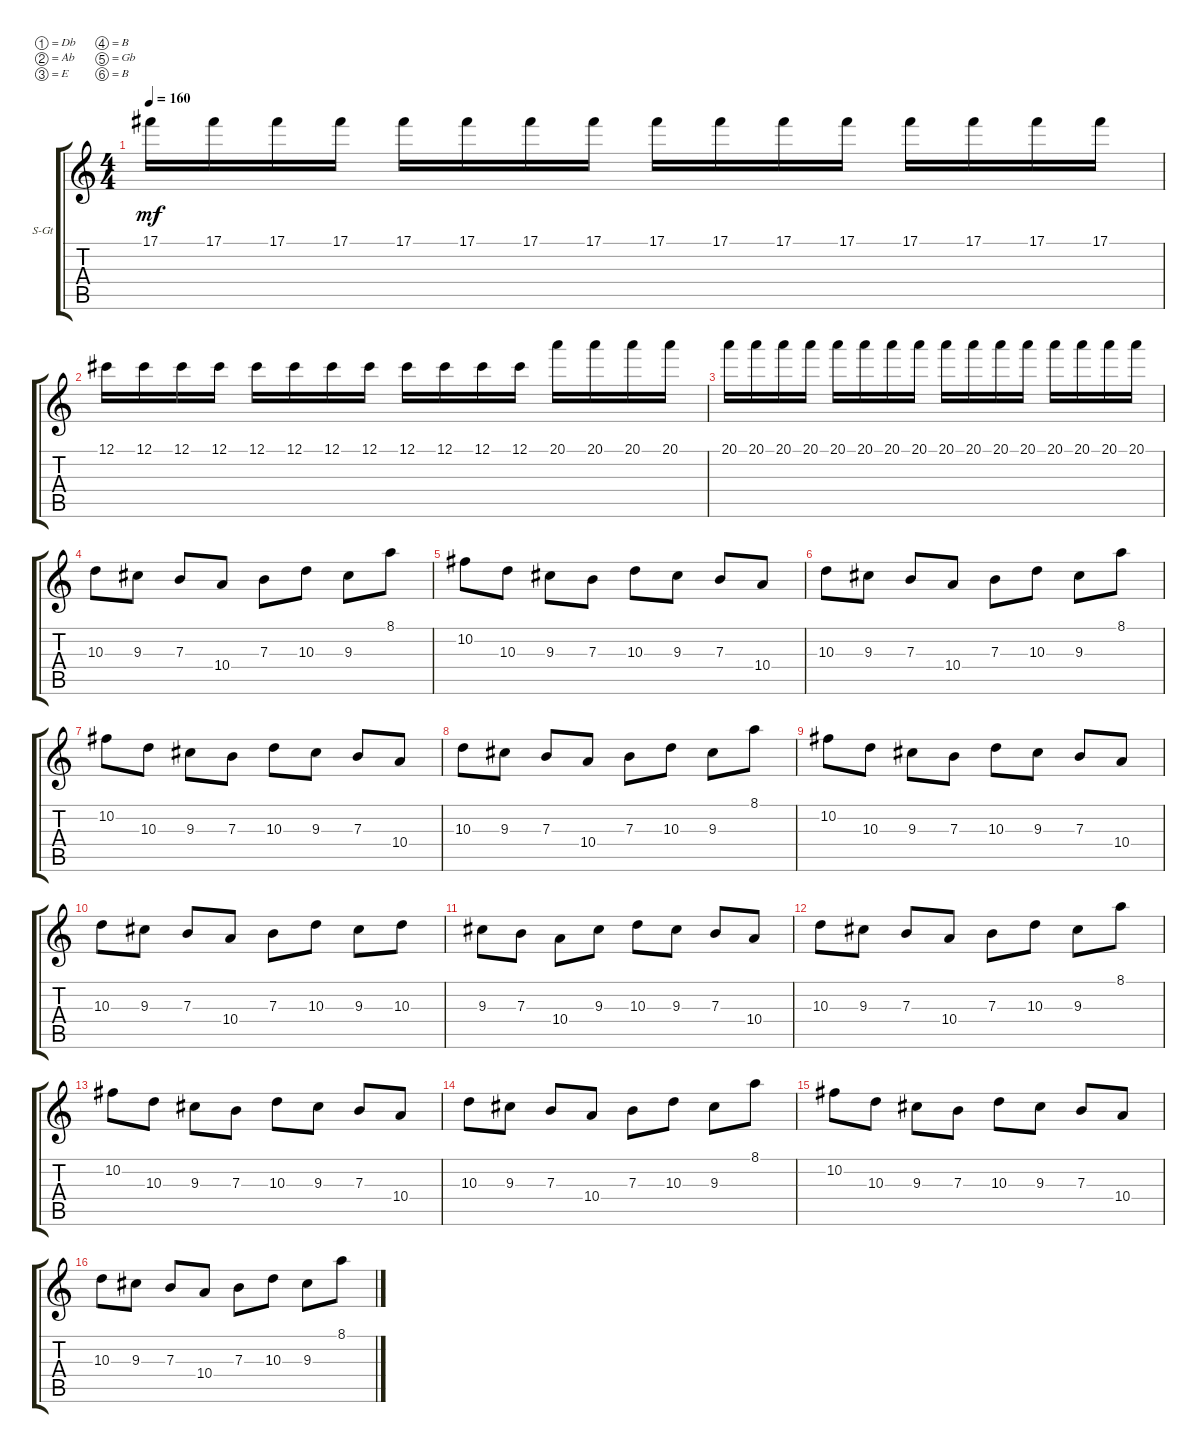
\defaultSystemsLayout 4
\bracketExtendMode groupsimilarinstruments
\firstSystemTrackNameOrientation horizontal
\otherSystemsTrackNameOrientation horizontal
\track ("Guitar 1" "S-Gt") {instrument acousticguitarsteel}
\staff {score tabs}
\tuning (Db4 Ab3 E3 B2 Gb2 B1)
\ts (4 4)
\tempo 160
\clef g2
\ks c
17.1.16{dy mf} 17.1.16 17.1.16 17.1.16 17.1.16 17.1.16 17.1.16 17.1.16 17.1.16 17.1.16 17.1.16 17.1.16 17.1.16 17.1.16 17.1.16 17.1.16 |
12.1.16 12.1.16 12.1.16 12.1.16 12.1.16 12.1.16 12.1.16 12.1.16 12.1.16 12.1.16 12.1.16 12.1.16 20.1.16 20.1.16 20.1.16 20.1.16 |
20.1.16 20.1.16 20.1.16 20.1.16 20.1.16 20.1.16 20.1.16 20.1.16 20.1.16 20.1.16 20.1.16 20.1.16 20.1.16 20.1.16 20.1.16 20.1.16 |
10.3.8 9.3.8 7.3.8 10.4.8 7.3.8 10.3.8 9.3.8 8.1.8 |
10.2.8 10.3.8 9.3.8 7.3.8 10.3.8 9.3.8 7.3.8 10.4.8 |
10.3.8 9.3.8 7.3.8 10.4.8 7.3.8 10.3.8 9.3.8 8.1.8 |
10.2.8 10.3.8 9.3.8 7.3.8 10.3.8 9.3.8 7.3.8 10.4.8 |
10.3.8 9.3.8 7.3.8 10.4.8 7.3.8 10.3.8 9.3.8 8.1.8 |
10.2.8 10.3.8 9.3.8 7.3.8 10.3.8 9.3.8 7.3.8 10.4.8 |
10.3.8 9.3.8 7.3.8 10.4.8 7.3.8 10.3.8 9.3.8 10.3.8 |
9.3.8 7.3.8 10.4.8 9.3.8 10.3.8 9.3.8 7.3.8 10.4.8 |
10.3.8 9.3.8 7.3.8 10.4.8 7.3.8 10.3.8 9.3.8 8.1.8 |
10.2.8 10.3.8 9.3.8 7.3.8 10.3.8 9.3.8 7.3.8 10.4.8 |
10.3.8 9.3.8 7.3.8 10.4.8 7.3.8 10.3.8 9.3.8 8.1.8 |
10.2.8 10.3.8 9.3.8 7.3.8 10.3.8 9.3.8 7.3.8 10.4.8 |
10.3.8 9.3.8 7.3.8 10.4.8 7.3.8 10.3.8 9.3.8 8.1.8
